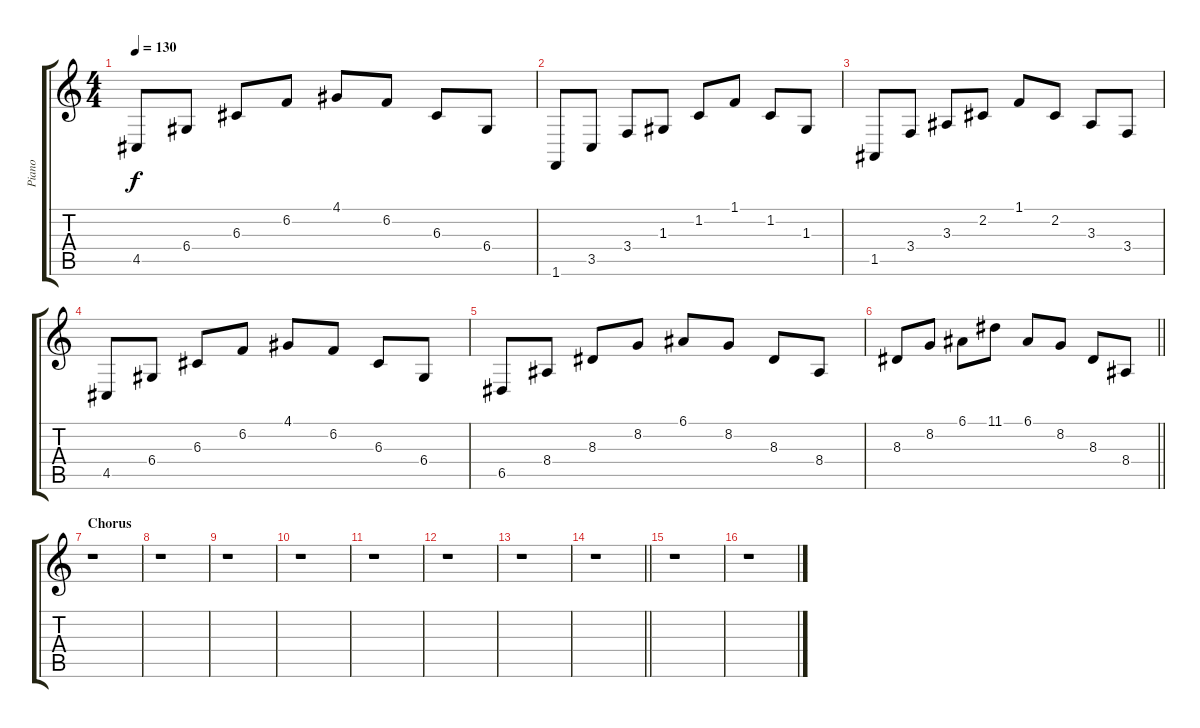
\track ("Piano" "Piano") {instrument brightacousticpiano}
\staff {score tabs}
\tuning (E4 B3 G3 D3 A2 E2) {hide}
\ts (4 4)
\tempo 130
\clef g2
\ks c
4.5.8{dy f} 6.4.8 6.3.8 6.2.8 4.1.8 6.2.8 6.3.8 6.4.8 |
1.6.8 3.5.8 3.4.8 1.3.8 1.2.8 1.1.8 1.2.8 1.3.8 |
1.5.8 3.4.8 3.3.8 2.2.8 1.1.8 2.2.8 3.3.8 3.4.8 |
4.5.8 6.4.8 6.3.8 6.2.8 4.1.8 6.2.8 6.3.8 6.4.8 |
6.5.8 8.4.8 8.3.8 8.2.8 6.1.8 8.2.8 8.3.8 8.4.8 |
\barLineRight lightlight
8.3.8 8.2.8 6.1.8 11.1.8 6.1.8 8.2.8 8.3.8 8.4.8 |
\section ("" "Chorus ")
r.1 |
r.1 |
r.1 |
r.1 |
r.1 |
r.1 |
r.1 |
\barLineRight lightlight
r.1 |
r.1 |
r.1
